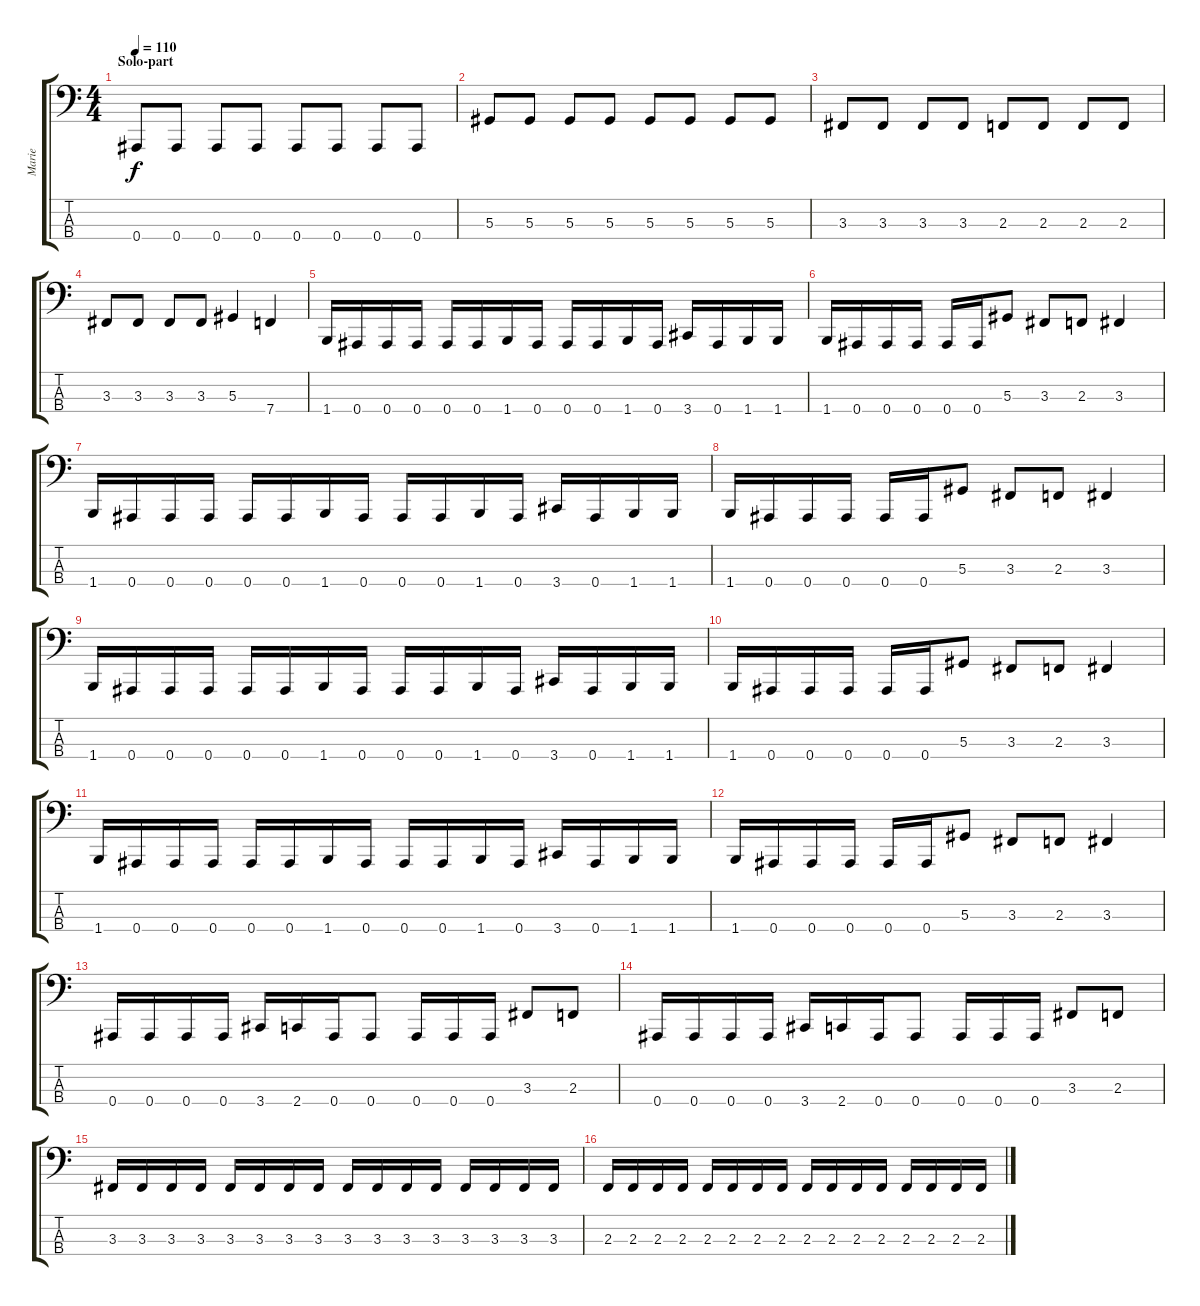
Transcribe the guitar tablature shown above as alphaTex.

\track ("Marie" "Marie") {instrument electricbasspick}
\staff {score tabs}
\tuning (Db2 Ab1 Eb1 Bb0) {hide}
\ts (4 4)
\section ("" "Solo-part")
\tempo 110
\clef f4
\ks c
0.4.8{dy f} 0.4.8 0.4.8 0.4.8 0.4.8 0.4.8 0.4.8 0.4.8 |
5.3.8 5.3.8 5.3.8 5.3.8 5.3.8 5.3.8 5.3.8 5.3.8 |
3.3.8 3.3.8 3.3.8 3.3.8 2.3.8 2.3.8 2.3.8 2.3.8 |
3.3.8 3.3.8 3.3.8 3.3.8 5.3.4 7.4.4 |
1.4.16 0.4.16 0.4.16 0.4.16 0.4.16 0.4.16 1.4.16 0.4.16 0.4.16 0.4.16 1.4.16 0.4.16 3.4.16 0.4.16 1.4.16 1.4.16 |
1.4.16 0.4.16 0.4.16 0.4.16 0.4.16 0.4.16 5.3.8 3.3.8 2.3.8 3.3.4 |
1.4.16 0.4.16 0.4.16 0.4.16 0.4.16 0.4.16 1.4.16 0.4.16 0.4.16 0.4.16 1.4.16 0.4.16 3.4.16 0.4.16 1.4.16 1.4.16 |
1.4.16 0.4.16 0.4.16 0.4.16 0.4.16 0.4.16 5.3.8 3.3.8 2.3.8 3.3.4 |
1.4.16 0.4.16 0.4.16 0.4.16 0.4.16 0.4.16 1.4.16 0.4.16 0.4.16 0.4.16 1.4.16 0.4.16 3.4.16 0.4.16 1.4.16 1.4.16 |
1.4.16 0.4.16 0.4.16 0.4.16 0.4.16 0.4.16 5.3.8 3.3.8 2.3.8 3.3.4 |
1.4.16 0.4.16 0.4.16 0.4.16 0.4.16 0.4.16 1.4.16 0.4.16 0.4.16 0.4.16 1.4.16 0.4.16 3.4.16 0.4.16 1.4.16 1.4.16 |
1.4.16 0.4.16 0.4.16 0.4.16 0.4.16 0.4.16 5.3.8 3.3.8 2.3.8 3.3.4 |
0.4.16 0.4.16 0.4.16 0.4.16 3.4.16 2.4.16 0.4.16 0.4.8 0.4.16 0.4.16 0.4.16 3.3.8 2.3.8 |
0.4.16 0.4.16 0.4.16 0.4.16 3.4.16 2.4.16 0.4.16 0.4.8 0.4.16 0.4.16 0.4.16 3.3.8 2.3.8 |
3.3.16 3.3.16 3.3.16 3.3.16 3.3.16 3.3.16 3.3.16 3.3.16 3.3.16 3.3.16 3.3.16 3.3.16 3.3.16 3.3.16 3.3.16 3.3.16 |
2.3.16 2.3.16 2.3.16 2.3.16 2.3.16 2.3.16 2.3.16 2.3.16 2.3.16 2.3.16 2.3.16 2.3.16 2.3.16 2.3.16 2.3.16 2.3.16
